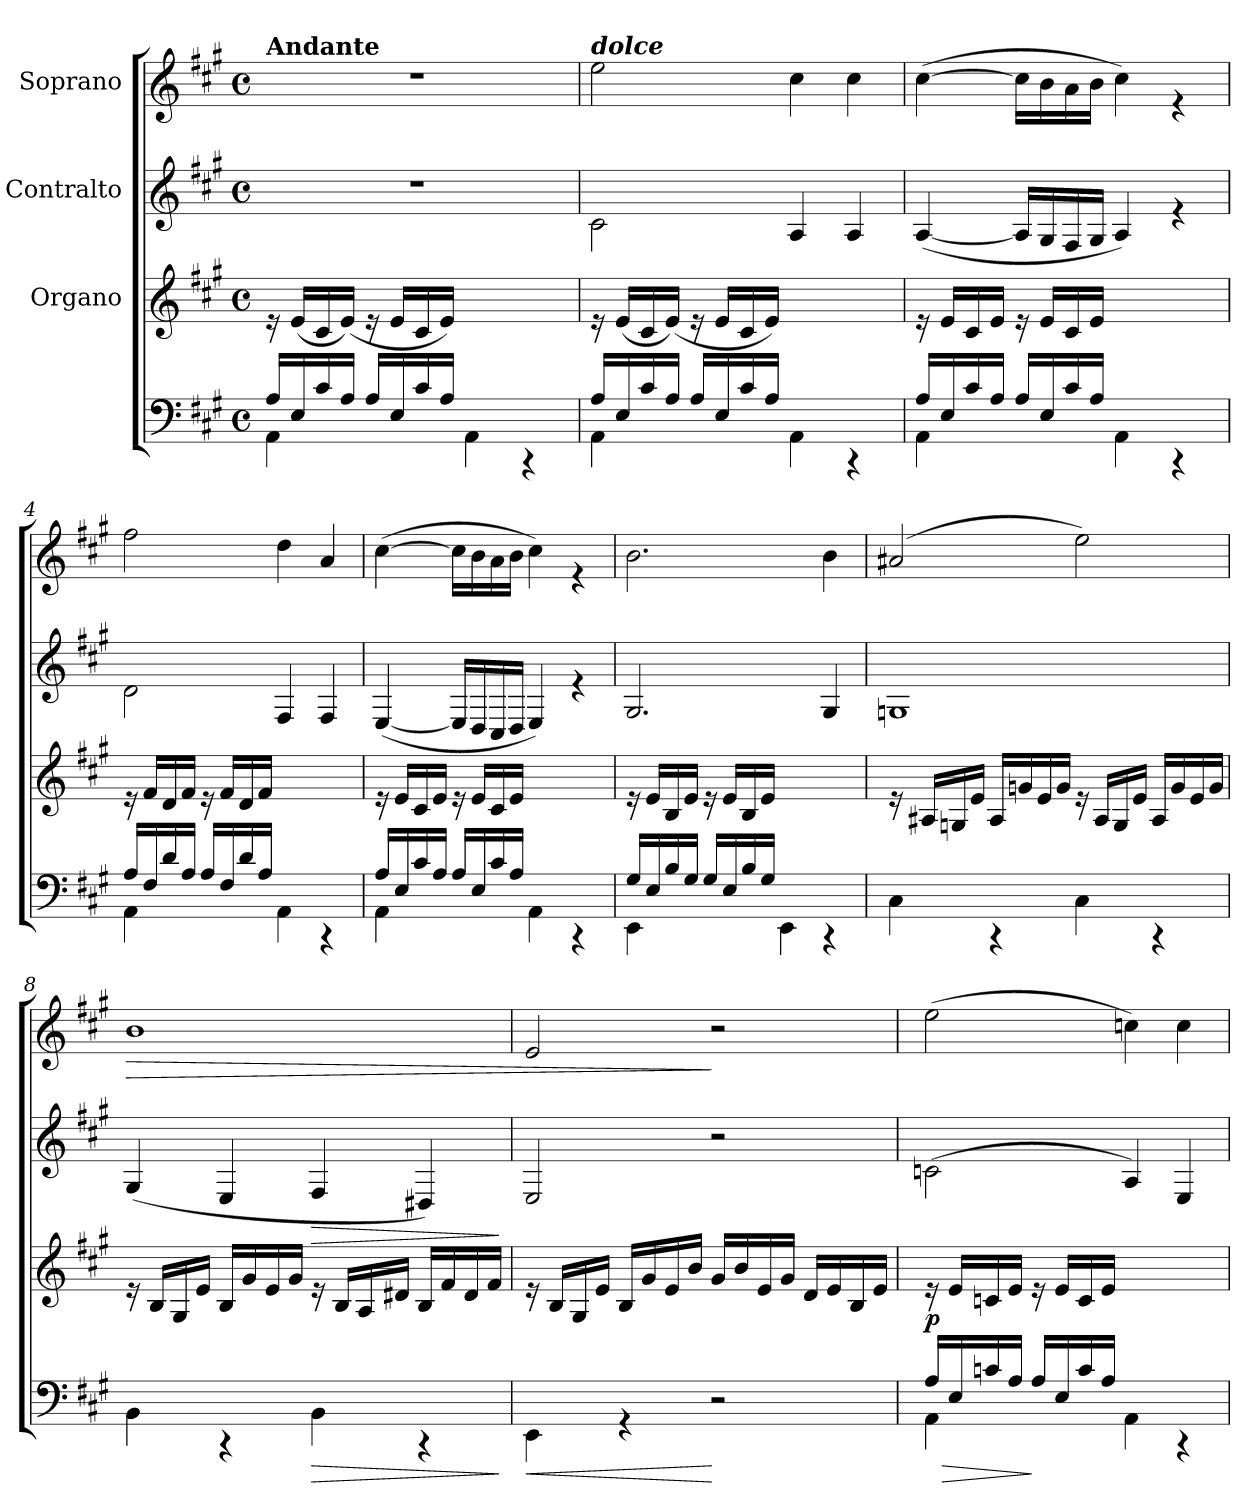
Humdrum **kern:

**kern	**dynam	**kern	**kern	**dynam	**kern	**dynam
*part4	*part4	*part3	*part2	*part2	*part1	*part1
*staff4	*staff4	*staff3	*staff2	*staff2	*staff1	*staff1
*	*	*I"Organo	*I"Contralto	*	*I"Soprano	*
*clefF4	*	*clefG2	*clefG2	*	*clefG2	*
*	*	*	*ITrd-7c-12	*	*	*
*k[f#c#g#]	*	*k[f#c#g#]	*k[f#c#g#]	*	*k[f#c#g#]	*
*A:	*	*A:	*A:	*	*A:	*
*M4/4	*	*M4/4	*M4/4	*	*M4/4	*
*met(c)	*	*met(c)	*met(c)	*	*met(c)	*
=1	=1	=1	=1	=1	=1	=1
*^	*	*	*	*	*	*
!	!	!	!	!	!	!LO:TX:a:B:t=Andante	!
4AA\	16A/LL	.	16rd	1r	.	1r	.
.	16E/	.	(<16e/LL	.	.	.	.
.	16c#/	.	16c#/	.	.	.	.
.	16A/JJ	.	(<16e/JJ)	.	.	.	.
4ryy	16A/LL	.	16rd	.	.	.	.
.	16E/	.	16e/LL	.	.	.	.
.	16c#/	.	16c#/	.	.	.	.
.	16A/JJ	.	16e/JJ)	.	.	.	.
4AA\	2ryy	.	2ryy	.	.	.	.
4rCC	.	.	.	.	.	.	.
=2	=2	=2	=2	=2	=2	=2	=2
!	!	!	!	!	!	!LO:TX:a:Bi:t=dolce	!
4AA\	16A/LL	.	16rd	2cc#\	.	2ee\	.
.	16E/	.	(<16e/LL	.	.	.	.
.	16c#/	.	16c#/	.	.	.	.
.	16A/JJ	.	(<16e/JJ)	.	.	.	.
4ryy	16A/LL	.	16rd	.	.	.	.
.	16E/	.	16e/LL	.	.	.	.
.	16c#/	.	16c#/	.	.	.	.
.	16A/JJ	.	16e/JJ)	.	.	.	.
4AA\	2ryy	.	2ryy	4a/	.	4cc#\	.
4rCC	.	.	.	4a/	.	4cc#\	.
=3	=3	=3	=3	=3	=3	=3	=3
4AA\	16A/LL	.	16rd	(<[<4a/	.	(>[>4cc#\	.
.	16E/	.	16e/LL	.	.	.	.
.	16c#/	.	16c#/	.	.	.	.
.	16A/JJ	.	16e/JJ	.	.	.	.
4ryy	16A/LL	.	16rd	16a/LL]	.	16cc#\LL]	.
.	16E/	.	16e/LL	16g#/	.	16b\	.
.	16c#/	.	16c#/	16f#/	.	16a\	.
.	16A/JJ	.	16e/JJ	16g#/JJ	.	16b\JJ	.
4AA\	2ryy	.	2ryy	4a/)	.	4cc#\)	.
4rCC	.	.	.	4re	.	4re	.
!!LO:LB:g=z
=4	=4	=4	=4	=4	=4	=4	=4
4AA\	16A/LL	.	16rd	2dd\	.	2ff#\	.
.	16F#/	.	16f#/LL	.	.	.	.
.	16d/	.	16d/	.	.	.	.
.	16A/JJ	.	16f#/JJ	.	.	.	.
4ryy	16A/LL	.	16rd	.	.	.	.
.	16F#/	.	16f#/LL	.	.	.	.
.	16d/	.	16d/	.	.	.	.
.	16A/JJ	.	16f#/JJ	.	.	.	.
4AA\	2ryy	.	2ryy	4f#/	.	4dd\	.
4rCC	.	.	.	4f#/	.	4a/	.
=5	=5	=5	=5	=5	=5	=5	=5
4AA\	16A/LL	.	16rd	(<[<4e/	.	(>[>4cc#\	.
.	16E/	.	16e/LL	.	.	.	.
.	16c#/	.	16c#/	.	.	.	.
.	16A/JJ	.	16e/JJ	.	.	.	.
4ryy	16A/LL	.	16rd	16e/LL]	.	16cc#\LL]	.
.	16E/	.	16e/LL	16d/	.	16b\	.
.	16c#/	.	16c#/	16c#/	.	16a\	.
.	16A/JJ	.	16e/JJ	16d/JJ	.	16b\JJ	.
4AA\	2ryy	.	2ryy	4e/)	.	4cc#\)	.
4rCC	.	.	.	4re	.	4re	.
=6	=6	=6	=6	=6	=6	=6	=6
4EE\	16G#/LL	.	16rd	2.g#/	.	2.b\	.
.	16E/	.	16e/LL	.	.	.	.
.	16B/	.	16B/	.	.	.	.
.	16G#/JJ	.	16e/JJ	.	.	.	.
4ryy	16G#/LL	.	16rd	.	.	.	.
.	16E/	.	16e/LL	.	.	.	.
.	16B/	.	16B/	.	.	.	.
.	16G#/JJ	.	16e/JJ	.	.	.	.
4EE\	2ryy	.	2ryy	.	.	.	.
4rCC	.	.	.	4g#/	.	4b\	.
*v	*v	*	*	*	*	*	*
!!LO:LB:g=z
=7	=7	=7	=7	=7	=7	=7
4C#\	.	16rd	1gn	.	(<2a#X/	.
.	.	16A#X/LL	.	.	.	.
.	.	16Gn/	.	.	.	.
.	.	16e/JJ	.	.	.	.
4rCC	.	16A#/LL	.	.	.	.
.	.	16gn/	.	.	.	.
.	.	16e/	.	.	.	.
.	.	16g/JJ	.	.	.	.
4C#\	.	16rd	.	.	2ee\)	.
.	.	16A#/LL	.	.	.	.
.	.	16G/	.	.	.	.
.	.	16e/JJ	.	.	.	.
4rCC	.	16A#/LL	.	.	.	.
.	.	16g/	.	.	.	.
.	.	16e/	.	.	.	.
.	.	16g/JJ	.	.	.	.
=8	=8	=8	=8	=8	=8	=8
!	!	!	!	!	!	!LO:HP:b
4BB\	.	16rd	(<4g#i/	.	1b	>
.	.	16B/LL	.	.	.	.
.	.	16G#/	.	.	.	.
.	.	16e/JJ	.	.	.	.
4rCC	.	16B/LL	4e/	.	.	.
.	.	16g#/	.	.	.	.
.	.	16e/	.	.	.	.
.	.	16g#/JJ	.	.	.	.
!	!LO:HP:b	!	!	!LO:HP:b	!	!
4BB\	>	16rd	4f#/	>	.	.
.	.	16B/LL	.	.	.	.
.	.	16A/	.	.	.	.
.	.	16d#X/JJ	.	.	.	.
4rCC	.	16B/LL	4d#X/)	.	.	.
.	.	16f#/	.	.	.	.
.	.	16d#/	.	.	.	.
.	.	16f#/JJ	.	.	.	.
.	]	.	.	]	.	.
=9	=9	=9	=9	=9	=9	=9
!	!LO:HP:b	!	!	!	!	!
4EE\	<	16rd	2e/	.	2e/	.
.	.	16B/LL	.	.	.	.
.	.	16G#/	.	.	.	.
.	.	16e/JJ	.	.	.	.
4rGG	.	16B/LL	.	.	.	.
.	.	16g#/	.	.	.	.
.	.	16e/	.	.	.	.
.	.	16b/JJ	.	.	.	.
2r	[	16g#/LL	2r	.	2r	]
.	.	16b/	.	.	.	.
.	.	16e/	.	.	.	.
.	.	16g#/JJ	.	.	.	.
.	.	16d/LL	.	.	.	.
.	.	16e/	.	.	.	.
.	.	16B/	.	.	.	.
.	.	16e/JJ	.	.	.	.
!!LO:PB:g=z
=10	=10	=10	=10	=10	=10	=10
!	!LO:HP:b	!	!	!	!	!
*^	*	*	*	*	*	*
!	!	!LO:DY:n=1:a	!	!	!	!	!
4AA\	16A/LL	> p	16rd	(>2ccn\	.	(>2ee\	.
.	16E/	.	16e/LL	.	.	.	.
.	16cn/	.	16cn/	.	.	.	.
.	16A/JJ	.	16e/JJ	.	.	.	.
4ryy	16A/LL	]	16rd	.	.	.	.
.	16E/	.	16e/LL	.	.	.	.
.	16c/	.	16c/	.	.	.	.
.	16A/JJ	.	16e/JJ	.	.	.	.
4AA\	2ryy	.	2ryy	4a/)	.	4ccn\)	.
4rCC	.	.	.	4e/	.	4cc\	.
*v	*v	*	*	*	*	*	*
=	=	=	=	=	=	=
*-	*-	*-	*-	*-	*-	*-
